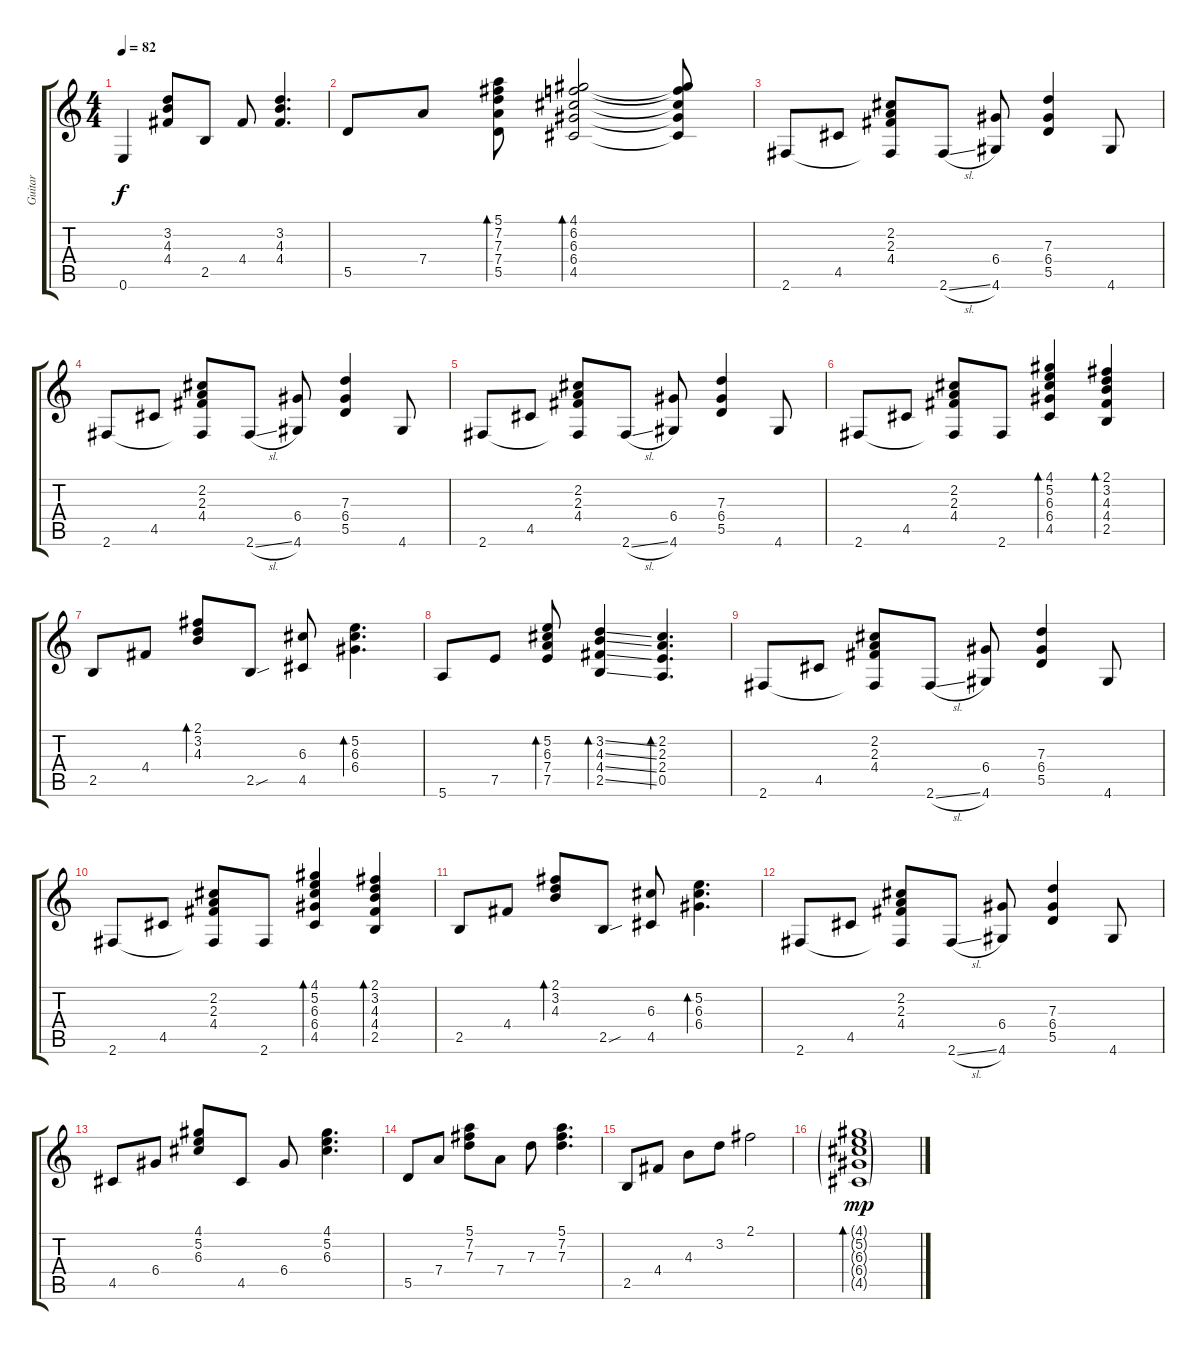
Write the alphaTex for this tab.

\track ("Guitar" "Guitar") {instrument acousticguitarnylon}
\staff {score tabs}
\tuning (E4 B3 G3 D3 A2 E2) {hide}
\ts (4 4)
\tempo 82
\clef g2
\ks c
0.6.4{dy f} (3.2 4.3 4.4).8 2.5.8 4.4.8 (3.2 4.3 4.4).4{d} |
5.5.8 7.4.8 (5.1 7.2 7.3 7.4 5.5).8{bd 120} (4.1 6.2 6.3 6.4 4.5).2{bd 120} (4.1{t} 6.2{t} 6.3{t} 6.4{t} 4.5{t}).8 |
2.6.8 4.5.8 (2.2 2.3 4.4 2.6{t}).8 2.6{sl}.8 (6.4 4.6).8 (7.3 6.4 5.5).4 4.6.8 |
2.6.8 4.5.8 (2.2 2.3 4.4 2.6{t}).8 2.6{sl}.8 (6.4 4.6).8 (7.3 6.4 5.5).4 4.6.8 |
2.6.8 4.5.8 (2.2 2.3 4.4 2.6{t}).8 2.6{sl}.8 (6.4 4.6).8 (7.3 6.4 5.5).4 4.6.8 |
2.6.8 4.5.8 (2.2 2.3 4.4 2.6{t}).8 2.6.8 (4.1 5.2 6.3 6.4 4.5).4{bd 120} (2.1 3.2 4.3 4.4 2.5).4{bd 120} |
2.5.8 4.4.8 (2.1 3.2 4.3).8{bd 120} 2.5{sou}.8 (6.3 4.5).8 (5.2 6.3 6.4).4{d bd 120} |
5.6.8 7.5.8 (5.2 6.3 7.4 7.5).8{bd 120} (3.2{ss} 4.3{ss} 4.4{ss} 2.5{ss}).4{bd 120} (2.2 2.3 2.4 0.5).4{d bd 120} |
2.6.8 4.5.8 (2.2 2.3 4.4 2.6{t}).8 2.6{sl}.8 (6.4 4.6).8 (7.3 6.4 5.5).4 4.6.8 |
2.6.8 4.5.8 (2.2 2.3 4.4 2.6{t}).8 2.6.8 (4.1 5.2 6.3 6.4 4.5).4{bd 120} (2.1 3.2 4.3 4.4 2.5).4{bd 120} |
2.5.8 4.4.8 (2.1 3.2 4.3).8{bd 120} 2.5{sou}.8 (6.3 4.5).8 (5.2 6.3 6.4).4{d bd 120} |
2.6.8 4.5.8 (2.2 2.3 4.4 2.6{t}).8 2.6{sl}.8 (6.4 4.6).8 (7.3 6.4 5.5).4 4.6.8 |
4.5.8 6.4.8 (4.1 5.2 6.3).8 4.5.8 6.4.8 (4.1 5.2 6.3).4{d} |
5.5.8 7.4.8 (5.1 7.2 7.3).8 7.4.8 7.3.8 (5.1 7.2 7.3).4{d} |
2.5.8 4.4.8 4.3.8 3.2.8 2.1.2 |
(4.1{g} 5.2{g} 6.3{g} 6.4{g} 4.5{g}).1{bd 240 dy mp}
